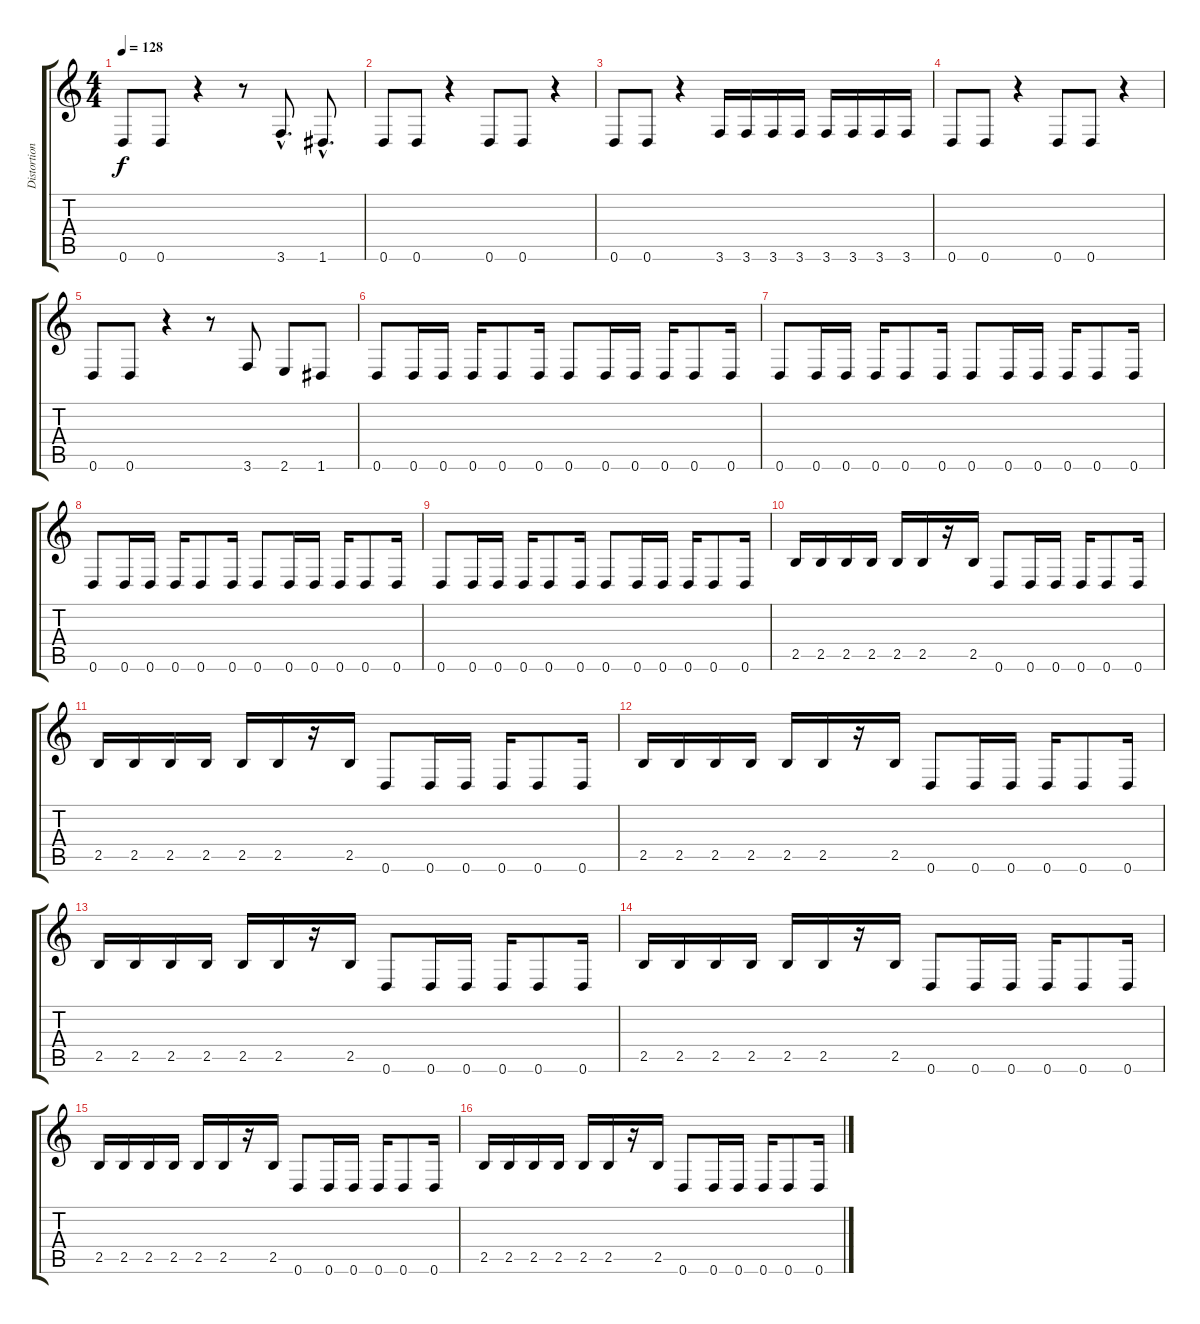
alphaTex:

\track ("Distortion Guitar" "Distortion") {instrument distortionguitar}
\staff {score tabs}
\tuning (E4 B3 G3 D3 A2 D2) {hide}
\ts (4 4)
\tempo 128
\clef g2
\ks c
0.6.8{dy f} 0.6.8 r.4 r.8 3.6{hac}.8{d} 1.6{hac}.8{d} |
0.6.8 0.6.8 r.4 0.6.8 0.6.8 r.4 |
0.6.8 0.6.8 r.4 3.6.16 3.6.16 3.6.16 3.6.16 3.6.16 3.6.16 3.6.16 3.6.16 |
0.6.8 0.6.8 r.4 0.6.8 0.6.8 r.4 |
0.6.8 0.6.8 r.4 r.8 3.6.8 2.6.8 1.6.8 |
0.6.8 0.6.16 0.6.16 0.6.16 0.6.8 0.6.16 0.6.8 0.6.16 0.6.16 0.6.16 0.6.8 0.6.16 |
0.6.8 0.6.16 0.6.16 0.6.16 0.6.8 0.6.16 0.6.8 0.6.16 0.6.16 0.6.16 0.6.8 0.6.16 |
0.6.8 0.6.16 0.6.16 0.6.16 0.6.8 0.6.16 0.6.8 0.6.16 0.6.16 0.6.16 0.6.8 0.6.16 |
0.6.8 0.6.16 0.6.16 0.6.16 0.6.8 0.6.16 0.6.8 0.6.16 0.6.16 0.6.16 0.6.8 0.6.16 |
2.5.16 2.5.16 2.5.16 2.5.16 2.5.16 2.5.16 r.16 2.5.16 0.6.8 0.6.16 0.6.16 0.6.16 0.6.8 0.6.16 |
2.5.16 2.5.16 2.5.16 2.5.16 2.5.16 2.5.16 r.16 2.5.16 0.6.8 0.6.16 0.6.16 0.6.16 0.6.8 0.6.16 |
2.5.16 2.5.16 2.5.16 2.5.16 2.5.16 2.5.16 r.16 2.5.16 0.6.8 0.6.16 0.6.16 0.6.16 0.6.8 0.6.16 |
2.5.16 2.5.16 2.5.16 2.5.16 2.5.16 2.5.16 r.16 2.5.16 0.6.8 0.6.16 0.6.16 0.6.16 0.6.8 0.6.16 |
2.5.16 2.5.16 2.5.16 2.5.16 2.5.16 2.5.16 r.16 2.5.16 0.6.8 0.6.16 0.6.16 0.6.16 0.6.8 0.6.16 |
2.5.16 2.5.16 2.5.16 2.5.16 2.5.16 2.5.16 r.16 2.5.16 0.6.8 0.6.16 0.6.16 0.6.16 0.6.8 0.6.16 |
2.5.16 2.5.16 2.5.16 2.5.16 2.5.16 2.5.16 r.16 2.5.16 0.6.8 0.6.16 0.6.16 0.6.16 0.6.8 0.6.16
